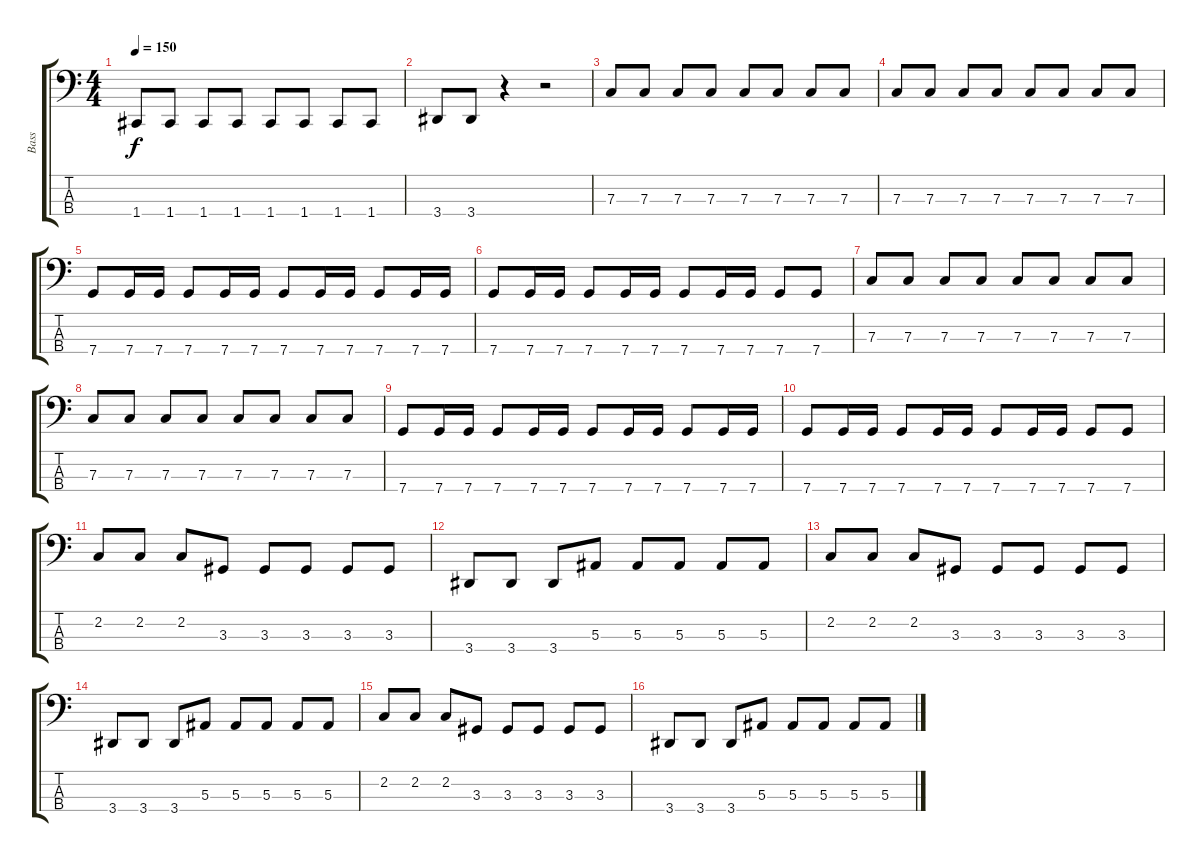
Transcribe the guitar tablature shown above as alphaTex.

\track ("Bass" "Bass") {instrument slapbass1}
\staff {score tabs}
\tuning (Eb2 Bb1 F1 C1) {hide}
\ts (4 4)
\tempo 150
\clef f4
\ks c
1.4.8{dy f} 1.4.8 1.4.8 1.4.8 1.4.8 1.4.8 1.4.8 1.4.8 |
3.4.8 3.4.8 r.4 r.2 |
7.3.8 7.3.8 7.3.8 7.3.8 7.3.8 7.3.8 7.3.8 7.3.8 |
7.3.8 7.3.8 7.3.8 7.3.8 7.3.8 7.3.8 7.3.8 7.3.8 |
7.4.8 7.4.16 7.4.16 7.4.8 7.4.16 7.4.16 7.4.8 7.4.16 7.4.16 7.4.8 7.4.16 7.4.16 |
7.4.8 7.4.16 7.4.16 7.4.8 7.4.16 7.4.16 7.4.8 7.4.16 7.4.16 7.4.8 7.4.8 |
7.3.8 7.3.8 7.3.8 7.3.8 7.3.8 7.3.8 7.3.8 7.3.8 |
7.3.8 7.3.8 7.3.8 7.3.8 7.3.8 7.3.8 7.3.8 7.3.8 |
7.4.8 7.4.16 7.4.16 7.4.8 7.4.16 7.4.16 7.4.8 7.4.16 7.4.16 7.4.8 7.4.16 7.4.16 |
7.4.8 7.4.16 7.4.16 7.4.8 7.4.16 7.4.16 7.4.8 7.4.16 7.4.16 7.4.8 7.4.8 |
2.2.8 2.2.8 2.2.8 3.3.8 3.3.8 3.3.8 3.3.8 3.3.8 |
3.4.8 3.4.8 3.4.8 5.3.8 5.3.8 5.3.8 5.3.8 5.3.8 |
2.2.8 2.2.8 2.2.8 3.3.8 3.3.8 3.3.8 3.3.8 3.3.8 |
3.4.8 3.4.8 3.4.8 5.3.8 5.3.8 5.3.8 5.3.8 5.3.8 |
2.2.8 2.2.8 2.2.8 3.3.8 3.3.8 3.3.8 3.3.8 3.3.8 |
3.4.8 3.4.8 3.4.8 5.3.8 5.3.8 5.3.8 5.3.8 5.3.8
